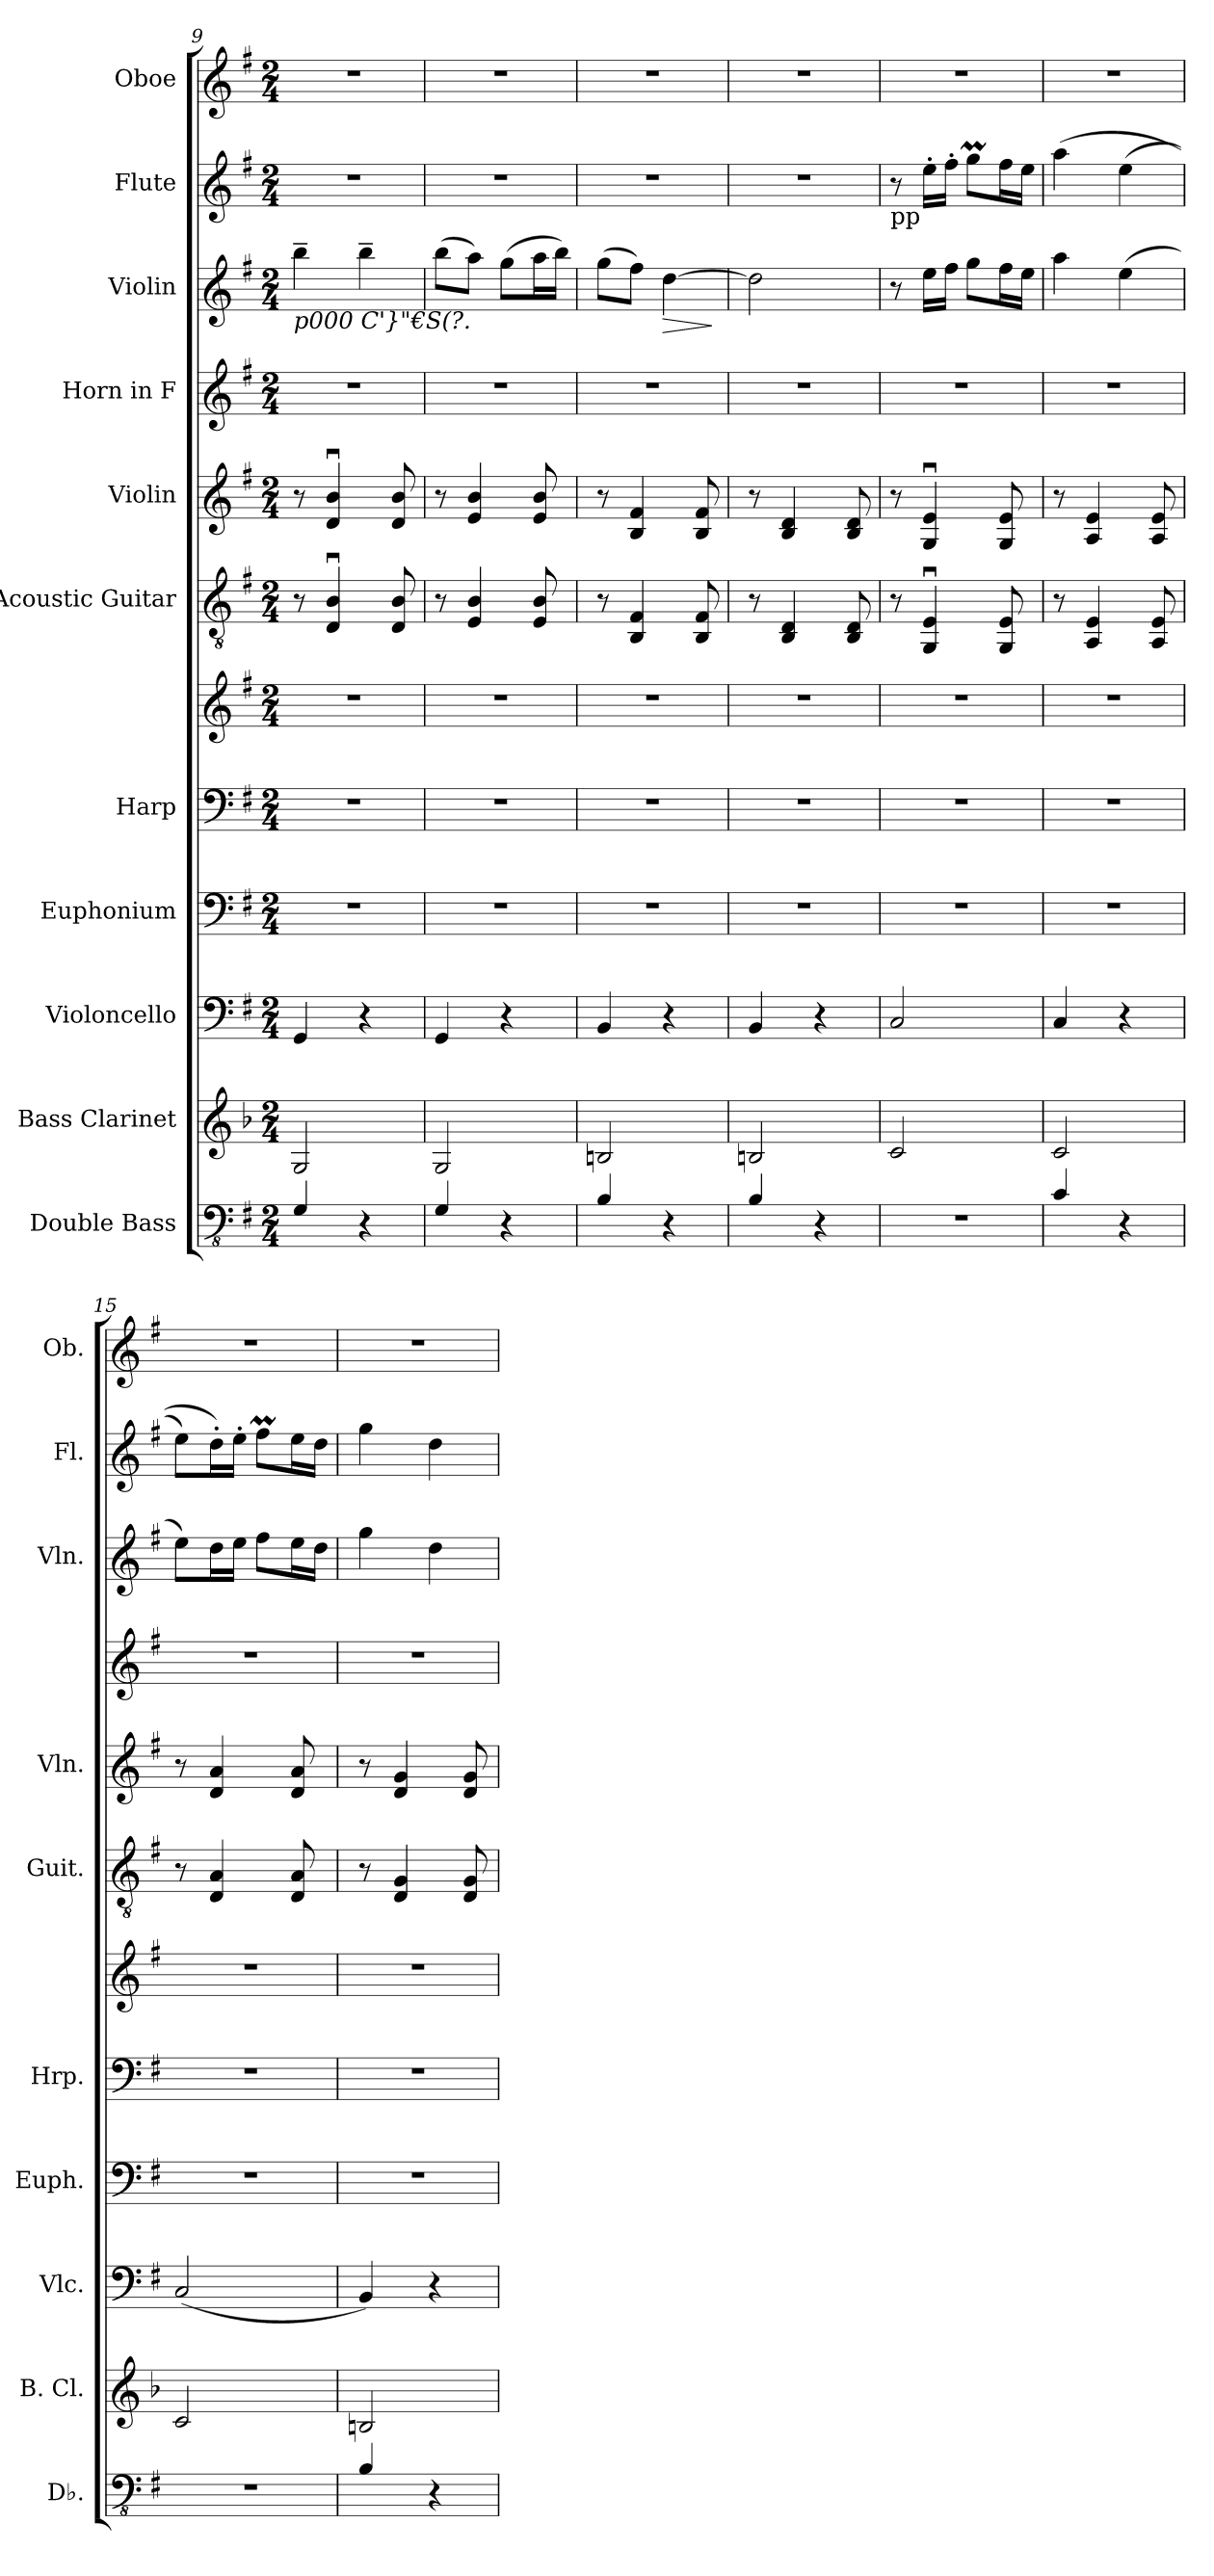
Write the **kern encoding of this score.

**kern	**kern	**kern	**kern	**kern	**kern	**kern	**kern	**kern	**kern	**dynam	**kern	**kern
*part11	*part10	*part9	*part8	*part7	*part7	*part6	*part5	*part4	*part3	*part3	*part2	*part1
*staff12	*staff11	*staff10	*staff9	*staff8	*staff7	*staff6	*staff5	*staff4	*staff3	*staff3	*staff2	*staff1
*I"Double Bass	*I"Bass Clarinet	*I"Violoncello	*I"Euphonium	*I"Harp	*	*I"Acoustic Guitar	*I"Violin	*I"Horn in F	*I"Violin	*	*I"Flute	*I"Oboe
*I'Db.	*I'B. Cl.	*I'Vlc.	*I'Euph.	*I'Hrp.	*	*I'Guit.	*I'Vln.	*	*I'Vln.	*	*I'Fl.	*I'Ob.
*clefFv4	*clefG2	*clefF4	*clefF4	*clefF4	*clefG2	*clefGv2	*clefG2	*clefG2	*clefG2	*	*clefG2	*clefG2
*ITrd7c12	*ITrd8c14	*	*	*	*	*	*	*ITrd4c7	*	*	*	*
*k[f#]	*k[b-]	*k[f#]	*k[f#]	*k[f#]	*k[f#]	*k[f#]	*k[f#]	*k[]	*k[f#]	*	*k[f#]	*k[f#]
*M2/4	*M2/4	*M2/4	*M2/4	*M2/4	*M2/4	*M2/4	*M2/4	*M2/4	*M2/4	*	*M2/4	*M2/4
=9	=9	=9	=9	=9	=9	=9	=9	=9	=9	=9	=9	=9
!	!	!	!	!	!	!	!	!	!LO:TX:b:i:t=p000 C'}"€S(?.	!	!	!
4GGG/	2GG/	4GG/	2r	2r	2r	8r	8r	2r	4bb~\	.	2r	2r
.	.	.	.	.	.	4D/u 4B/u	4d/u 4b/u	.	.	.	.	.
4r	.	4r	.	.	.	.	.	.	4bb~\	.	.	.
.	.	.	.	.	.	8D/ 8B/	8d/ 8b/	.	.	.	.	.
=10	=10	=10	=10	=10	=10	=10	=10	=10	=10	=10	=10	=10
4GGG/	2GG/	4GG/	2r	2r	2r	8r	8r	2r	(8bb\L	.	2r	2r
.	.	.	.	.	.	4E/ 4B/	4e/ 4b/	.	8aa\J)	.	.	.
4r	.	4r	.	.	.	.	.	.	(8gg\L	.	.	.
.	.	.	.	.	.	8E/ 8B/	8e/ 8b/	.	16aa\L	.	.	.
.	.	.	.	.	.	.	.	.	16bb\JJ)	.	.	.
=11	=11	=11	=11	=11	=11	=11	=11	=11	=11	=11	=11	=11
4BBB/	2BBn/	4BB/	2r	2r	2r	8r	8r	2r	(8gg\L	.	2r	2r
.	.	.	.	.	.	4BB/ 4F#/	4B/ 4f#/	.	8ff#\J)	.	.	.
!	!	!	!	!	!	!	!	!	!	!LO:HP:b	!	!
4r	.	4r	.	.	.	.	.	.	[4dd\	>	.	.
.	.	.	.	.	.	8BB/ 8F#/	8B/ 8f#/	.	.	.	.	.
.	.	.	.	.	.	.	.	.	.	]	.	.
=12	=12	=12	=12	=12	=12	=12	=12	=12	=12	=12	=12	=12
4BBB/	2BBn/	4BB/	2r	2r	2r	8r	8r	2r	2dd\]	.	2r	2r
.	.	.	.	.	.	4BB/ 4D/	4B/ 4d/	.	.	.	.	.
4r	.	4r	.	.	.	.	.	.	.	.	.	.
.	.	.	.	.	.	8BB/ 8D/	8B/ 8d/	.	.	.	.	.
=13	=13	=13	=13	=13	=13	=13	=13	=13	=13	=13	=13	=13
!	!	!	!	!	!	!	!	!	!	!	!LO:TX:b:t=pp	!
2r	2C/	2C/	2r	2r	2r	8r	8r	2r	8r	.	8r	2r
.	.	.	.	.	.	4GG/u 4E/u	4G/u 4e/u	.	16ee\LL	.	16ee'\LL	.
.	.	.	.	.	.	.	.	.	16ff#\JJ	.	16ff#'\JJ	.
.	.	.	.	.	.	.	.	.	8gg\L	.	8ggM\L	.
.	.	.	.	.	.	8GG/ 8E/	8G/ 8e/	.	16ff#\L	.	16ff#\L	.
.	.	.	.	.	.	.	.	.	16ee\JJ	.	16ee\JJ	.
=14	=14	=14	=14	=14	=14	=14	=14	=14	=14	=14	=14	=14
4CC/	2C/	4C/	2r	2r	2r	8r	8r	2r	4aa\	.	(4aa\	2r
.	.	.	.	.	.	4AA/ 4E/	4A/ 4e/	.	.	.	.	.
4r	.	4r	.	.	.	.	.	.	(4ee\	.	(4ee\	.
.	.	.	.	.	.	8AA/ 8E/	8A/ 8e/	.	.	.	.	.
!!LO:PB:g=z
=15	=15	=15	=15	=15	=15	=15	=15	=15	=15	=15	=15	=15
2r	2C/	(2C/	2r	2r	2r	8r	8r	2r	8ee\L)	.	8ee\L)	2r
.	.	.	.	.	.	4D/ 4A/	4d/ 4a/	.	16dd\L	.	16dd'\L)	.
.	.	.	.	.	.	.	.	.	16ee\JJ	.	16ee'\JJ	.
.	.	.	.	.	.	.	.	.	8ff#\L	.	8ff#m\L	.
.	.	.	.	.	.	8D/ 8A/	8d/ 8a/	.	16ee\L	.	16ee\L	.
.	.	.	.	.	.	.	.	.	16dd\JJ	.	16dd\JJ	.
=16	=16	=16	=16	=16	=16	=16	=16	=16	=16	=16	=16	=16
4BBB/	2BBn/	4BB/)	2r	2r	2r	8r	8r	2r	4gg\	.	4gg\	2r
.	.	.	.	.	.	4D/ 4G/	4d/ 4g/	.	.	.	.	.
4r	.	4r	.	.	.	.	.	.	4dd\	.	4dd\	.
.	.	.	.	.	.	8D/ 8G/	8d/ 8g/	.	.	.	.	.
=	=	=	=	=	=	=	=	=	=	=	=	=
*-	*-	*-	*-	*-	*-	*-	*-	*-	*-	*-	*-	*-
